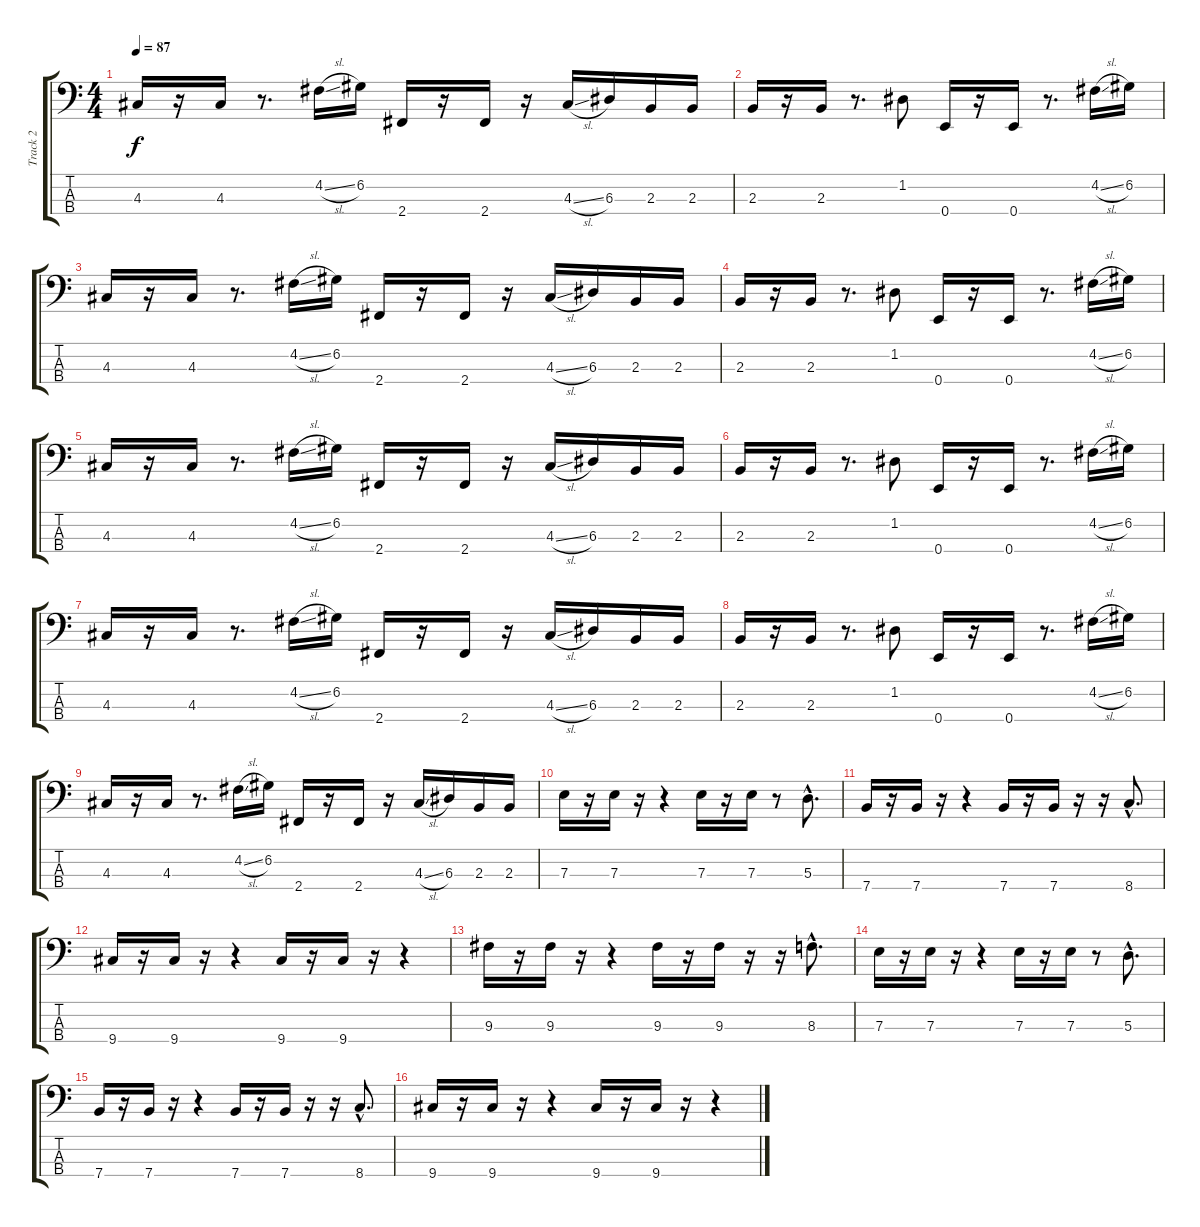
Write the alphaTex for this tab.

\track ("Track 2" "Track 2") {instrument electricbassfinger}
\staff {score tabs}
\tuning (G2 D2 A1 E1) {hide}
\ts (4 4)
\tempo 87
\clef f4
\ks c
4.3.16{dy f} r.16 4.3.16 r.8{d} 4.2{sl}.16 6.2.16 2.4.16 r.16 2.4.16 r.16 4.3{sl}.16 6.3.16 2.3.16 2.3.16 |
2.3.16 r.16 2.3.16 r.8{d} 1.2.8 0.4.16 r.16 0.4.16 r.8{d} 4.2{sl}.16 6.2.16 |
4.3.16 r.16 4.3.16 r.8{d} 4.2{sl}.16 6.2.16 2.4.16 r.16 2.4.16 r.16 4.3{sl}.16 6.3.16 2.3.16 2.3.16 |
2.3.16 r.16 2.3.16 r.8{d} 1.2.8 0.4.16 r.16 0.4.16 r.8{d} 4.2{sl}.16 6.2.16 |
4.3.16 r.16 4.3.16 r.8{d} 4.2{sl}.16 6.2.16 2.4.16 r.16 2.4.16 r.16 4.3{sl}.16 6.3.16 2.3.16 2.3.16 |
2.3.16 r.16 2.3.16 r.8{d} 1.2.8 0.4.16 r.16 0.4.16 r.8{d} 4.2{sl}.16 6.2.16 |
4.3.16 r.16 4.3.16 r.8{d} 4.2{sl}.16 6.2.16 2.4.16 r.16 2.4.16 r.16 4.3{sl}.16 6.3.16 2.3.16 2.3.16 |
2.3.16 r.16 2.3.16 r.8{d} 1.2.8 0.4.16 r.16 0.4.16 r.8{d} 4.2{sl}.16 6.2.16 |
4.3.16 r.16 4.3.16 r.8{d} 4.2{sl}.16 6.2.16 2.4.16 r.16 2.4.16 r.16 4.3{sl}.16 6.3.16 2.3.16 2.3.16 |
7.3.16 r.16 7.3.16 r.16 r.4 7.3.16 r.16 7.3.16 r.8 5.3{hac}.8{d} |
7.4.16 r.16 7.4.16 r.16 r.4 7.4.16 r.16 7.4.16 r.16 r.16 8.4{hac}.8{d} |
9.4.16 r.16 9.4.16 r.16 r.4 9.4.16 r.16 9.4.16 r.16 r.4 |
9.3.16 r.16 9.3.16 r.16 r.4 9.3.16 r.16 9.3.16 r.16 r.16 8.3{hac}.8{d} |
7.3.16 r.16 7.3.16 r.16 r.4 7.3.16 r.16 7.3.16 r.8 5.3{hac}.8{d} |
7.4.16 r.16 7.4.16 r.16 r.4 7.4.16 r.16 7.4.16 r.16 r.16 8.4{hac}.8{d} |
9.4.16 r.16 9.4.16 r.16 r.4 9.4.16 r.16 9.4.16 r.16 r.4
